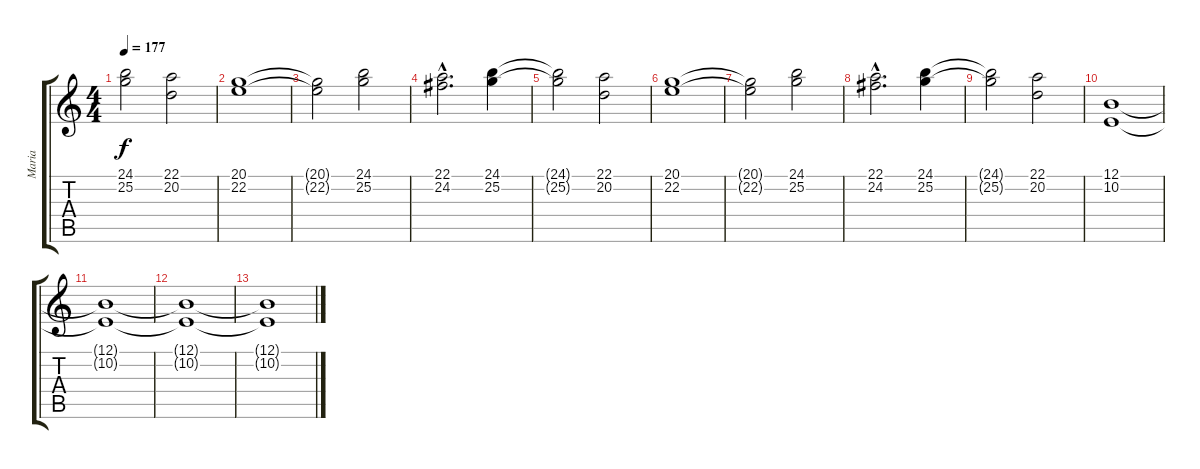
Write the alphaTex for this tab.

\track ("Maria" "Maria") {instrument pad4choir}
\staff {score tabs}
\tuning (B3 Gb3 D3 A2 E2 B1) {hide}
\ts (4 4)
\tempo 177
\clef g2
\ks c
(24.1{t} 25.2{t}).2{dy f} (22.1 20.2).2 |
(20.1 22.2).1 |
(20.1{t} 22.2{t}).2 (24.1 25.2).2 |
(22.1{hac} 24.2{hac}).2{d} (24.1 25.2).4 |
(24.1{t} 25.2{t}).2 (22.1 20.2).2 |
(20.1 22.2).1 |
(20.1{t} 22.2{t}).2 (24.1 25.2).2 |
(22.1{hac} 24.2{hac}).2{d} (24.1 25.2).4 |
(24.1{t} 25.2{t}).2 (22.1 20.2).2 |
(12.1 10.2).1 |
(12.1{t} 10.2{t}).1 |
(12.1{t} 10.2{t}).1{volume 0} |
(12.1{t} 10.2{t}).1
